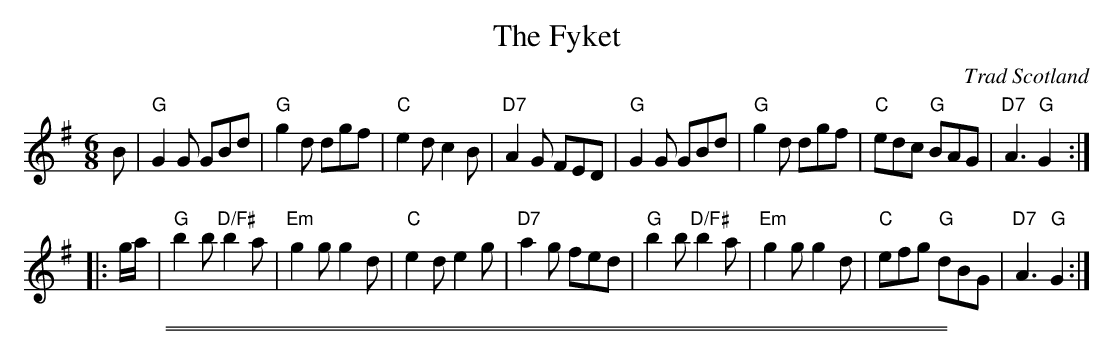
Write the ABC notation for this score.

X:1
T: The Fyket
O: Trad Scotland
M: 6/8
L: 1/8
K: G
B \
| "G"G2G GBd | "G"g2d dgf | "C"e2d c2B | "D7"A2G FED \
| "G"G2G GBd | "G"g2d dgf | "C"edc "G"BAG | "D7"A3 "G"G2 :|
|: g/a/ \
| "G"b2b "D/F#"b2a | "Em"g2g g2d | "C"e2d e2g | "D7"a2g fed \
| "G"b2b "D/F#"b2a | "Em"g2g g2d | "C"efg "G"dBG | "D7"A3 "G"G2 :|
